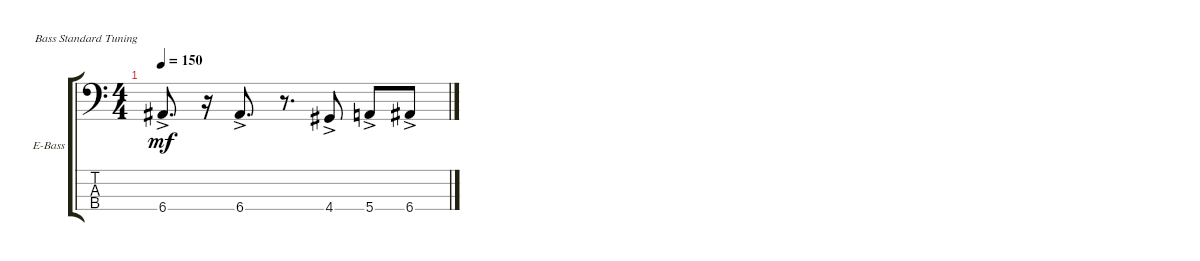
\defaultSystemsLayout 4
\bracketExtendMode groupsimilarinstruments
\firstSystemTrackNameOrientation horizontal
\otherSystemsTrackNameOrientation horizontal
\track ("Electric Bass" "E-Bass") {instrument electricbassfinger}
\staff {score tabs}
\tuning (G2 D2 A1 E1)
\ts (4 4)
\tempo 150
\clef f4
\scale
0.333333
\ks c
6.4{ac}.8{d dy mf} r.16 6.4{ac}.8{d} r.8{d} 4.4{ac}.8 5.4{ac}.8 6.4{ac}.8
